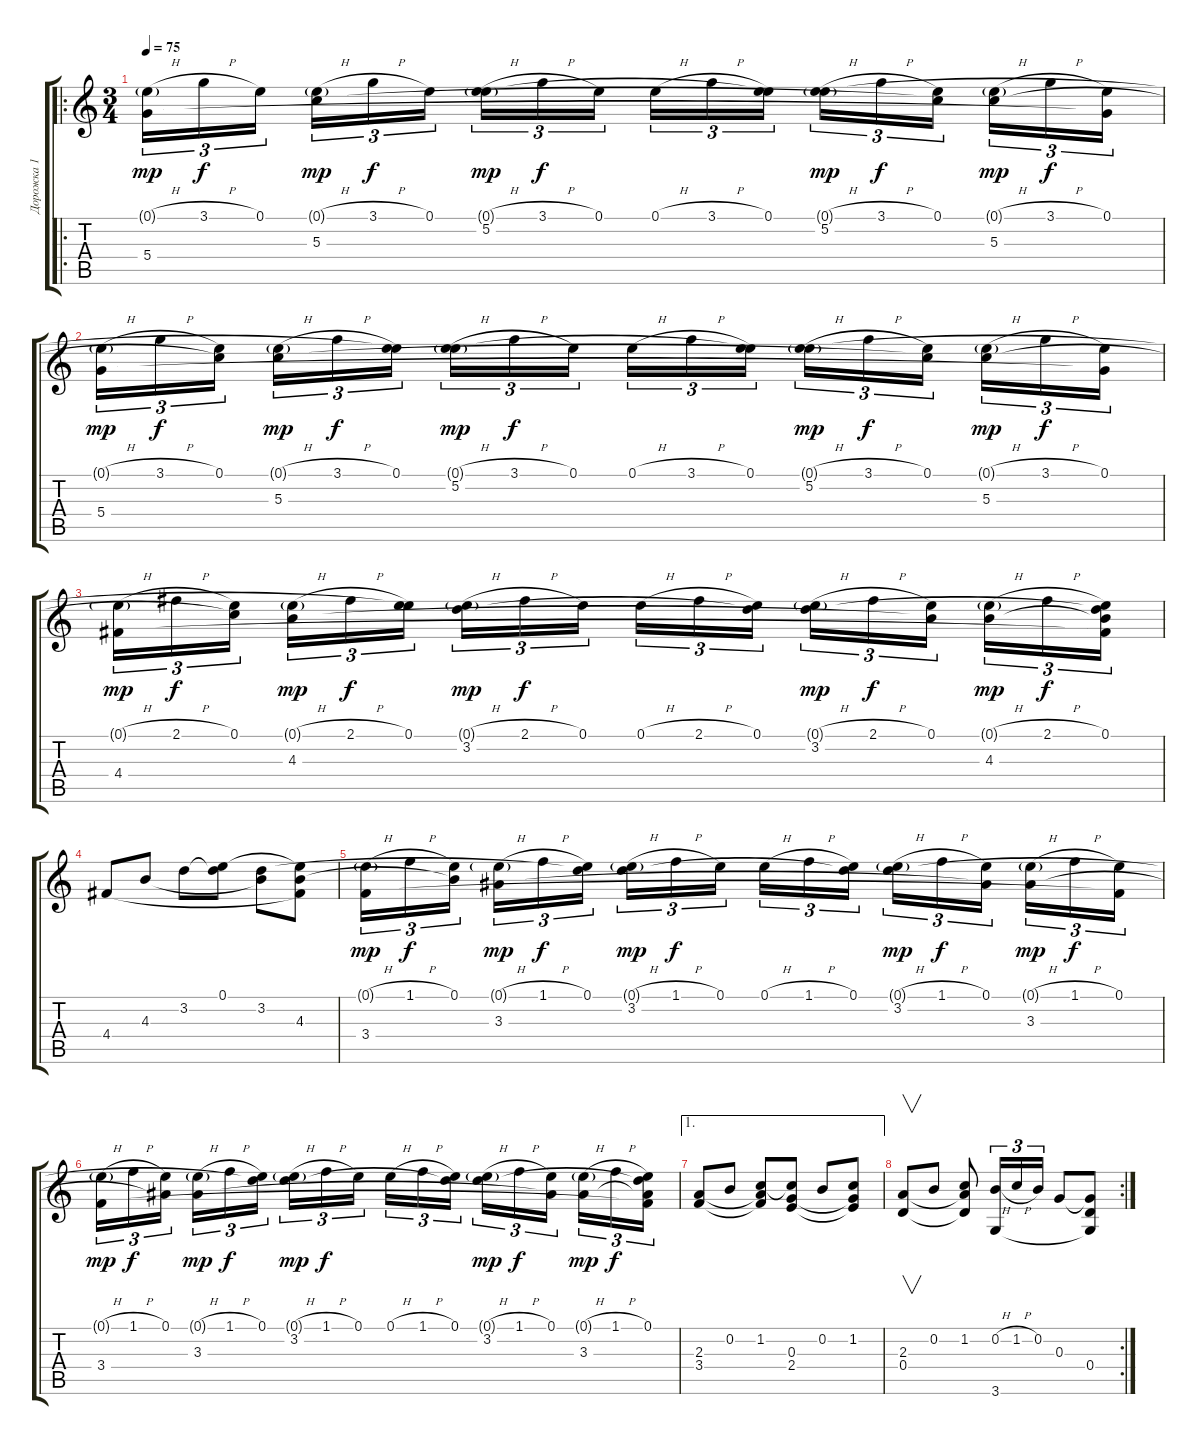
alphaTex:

\track ("Дорожка 1" "Дорожка 1") {instrument acousticguitarnylon}
\staff {score tabs}
\tuning (E4 B3 G3 D3 A2 E2) {hide}
\ro
\ts (3 4)
\tempo 75
\clef g2
\ks c
(0.1{h g} 5.4).16{tu (3 2) dy mp instrument acousticguitarnylon} 3.1{h}.16{tu (3 2) dy f} 0.1.16{tu (3 2)} (0.1{h g} 5.3).16{tu (3 2) dy mp} 3.1{h}.16{tu (3 2) dy f} 0.1.16{tu (3 2)} (0.1{h g} 5.2).16{tu (3 2) dy mp} 3.1{h}.16{tu (3 2) dy f} 0.1.16{tu (3 2)} 0.1{h}.16{tu (3 2)} 3.1{h}.16{tu (3 2)} (0.1 5.2{t}).16{tu (3 2)} (0.1{h g} 5.2).16{tu (3 2) dy mp} 3.1{h}.16{tu (3 2) dy f} (0.1 5.3{t}).16{tu (3 2)} (0.1{h g} 5.3).16{tu (3 2) dy mp} 3.1{h}.16{tu (3 2) dy f} (0.1 5.4{t}).16{tu (3 2)} |
(0.1{h g} 5.4).16{tu (3 2) dy mp} 3.1{h}.16{tu (3 2) dy f} (0.1 5.3{t}).16{tu (3 2)} (0.1{h g} 5.3).16{tu (3 2) dy mp} 3.1{h}.16{tu (3 2) dy f} (0.1 5.2{t}).16{tu (3 2)} (0.1{h g} 5.2).16{tu (3 2) dy mp} 3.1{h}.16{tu (3 2) dy f} 0.1.16{tu (3 2)} 0.1{h}.16{tu (3 2)} 3.1{h}.16{tu (3 2)} (0.1 5.2{t}).16{tu (3 2)} (0.1{h g} 5.2).16{tu (3 2) dy mp} 3.1{h}.16{tu (3 2) dy f} (0.1 5.3{t}).16{tu (3 2)} (0.1{h g} 5.3).16{tu (3 2) dy mp} 3.1{h}.16{tu (3 2) dy f} (0.1 5.4{t}).16{tu (3 2)} |
(0.1{h g} 4.4).16{tu (3 2) dy mp} 2.1{h}.16{tu (3 2) dy f} (0.1 5.3{t}).16{tu (3 2)} (0.1{h g} 4.3).16{tu (3 2) dy mp} 2.1{h}.16{tu (3 2) dy f} (0.1 5.2{t}).16{tu (3 2)} (0.1{h g} 3.2).16{tu (3 2) dy mp} 2.1{h}.16{tu (3 2) dy f} 0.1.16{tu (3 2)} 0.1{h}.16{tu (3 2)} 2.1{h}.16{tu (3 2)} (0.1 3.2{t}).16{tu (3 2)} (0.1{h g} 3.2).16{tu (3 2) dy mp} 2.1{h}.16{tu (3 2) dy f} (0.1 4.3{t}).16{tu (3 2)} (0.1{h g} 4.3).16{tu (3 2) dy mp} 2.1{h}.16{tu (3 2) dy f} (0.1 3.2{t} 4.3{t} 4.4{t}).16{tu (3 2)} |
4.4.8 4.3.8 3.2.8 (0.1 3.2{t}).8 (3.2 4.3{t}).8 (0.1{t} 4.3 4.4{t}).8 |
(0.1{h g} 3.4).16{tu (3 2) dy mp} 1.1{h}.16{tu (3 2) dy f} (0.1 4.3{t}).16{tu (3 2)} (0.1{h g} 3.3).16{tu (3 2) dy mp} 1.1{h}.16{tu (3 2) dy f} (0.1 3.2{t}).16{tu (3 2)} (0.1{h g} 3.2).16{tu (3 2) dy mp} 1.1{h}.16{tu (3 2) dy f} 0.1.16{tu (3 2)} 0.1{h}.16{tu (3 2)} 1.1{h}.16{tu (3 2)} (0.1 3.2{t}).16{tu (3 2)} (0.1{h g} 3.2).16{tu (3 2) dy mp} 1.1{h}.16{tu (3 2) dy f} (0.1 3.3{t}).16{tu (3 2)} (0.1{h g} 3.3).16{tu (3 2) dy mp} 1.1{h}.16{tu (3 2) dy f} (0.1 3.4{t}).16{tu (3 2)} |
(0.1{h g} 3.4).16{tu (3 2) dy mp} 1.1{h}.16{tu (3 2) dy f} (0.1 3.3{t}).16{tu (3 2)} (0.1{h g} 3.3).16{tu (3 2) dy mp} 1.1{h}.16{tu (3 2) dy f} (0.1 3.2{t}).16{tu (3 2)} (0.1{h g} 3.2).16{tu (3 2) dy mp} 1.1{h}.16{tu (3 2) dy f} 0.1.16{tu (3 2)} 0.1{h}.16{tu (3 2)} 1.1{h}.16{tu (3 2)} (0.1 3.2{t}).16{tu (3 2)} (0.1{h g} 3.2).16{tu (3 2) dy mp} 1.1{h}.16{tu (3 2) dy f} (0.1 3.3{t}).16{tu (3 2)} (0.1{h g} 3.3).16{tu (3 2) dy mp} 1.1{h}.16{tu (3 2) dy f} (0.1 3.2{t} 3.3{t} 3.4{t}).16{tu (3 2)} |
\ae 1
(2.3 3.4).8 0.2.8 (1.2 2.3{t} 3.4{t}).8 (1.2{t} 0.3 2.4).8 0.2.8 (1.2 0.3{t} 2.4{t}).8 |
\rc 2
(2.3 0.4).8{v} 0.2.8 (1.2 2.3{t} 0.4{t}).8 (0.2{h} 3.6).16{tu (3 2)} 1.2{h}.16{tu (3 2)} 0.2.16{tu (3 2)} 0.3.8 (0.3{t} 0.4 3.6{t}).8
